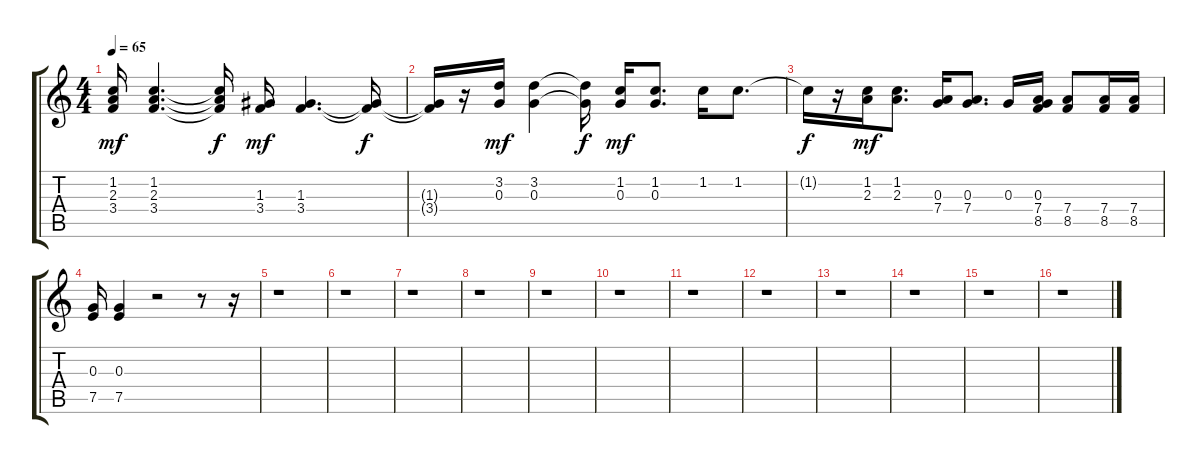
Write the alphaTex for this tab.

\track "" {instrument acousticguitarsteel}
\staff {score tabs}
\tuning (E4 B3 G3 D3 A2 E2) {hide}
\ts (4 4)
\tempo 65
\clef g2
\ks c
(1.2 2.3 3.4).16{dy mf} (1.2 2.3 3.4).4{d} (1.2{t} 2.3{t} 3.4{t}).16{dy f} (1.3 3.4).16{dy mf} (1.3 3.4).4{d} (1.3{t} 3.4{t}).16{dy f} |
(1.3{t} 3.4{t}).16 r.16 (3.2 0.3).16{dy mf} (3.2 0.3).4 (3.2{t} 0.3{t}).16{dy f} (1.2 0.3).16{dy mf} (1.2 0.3).8{d} 1.2.16 1.2.8{d} |
1.2{t}.16{dy f} r.16 (1.2 2.3).16{dy mf} (1.2 2.3).8{d} (0.3 7.4).16 (0.3 7.4).8{d} 0.3.16 (0.3 7.4 8.5).16 (7.4 8.5).8 (7.4 8.5).16 (7.4 8.5).16 |
(0.3 7.5).16 (0.3 7.5).4 r.2 r.8 r.16 |
r.1 |
r.1 |
r.1 |
r.1 |
r.1 |
r.1 |
r.1 |
r.1 |
r.1 |
r.1 |
r.1 |
r.1
